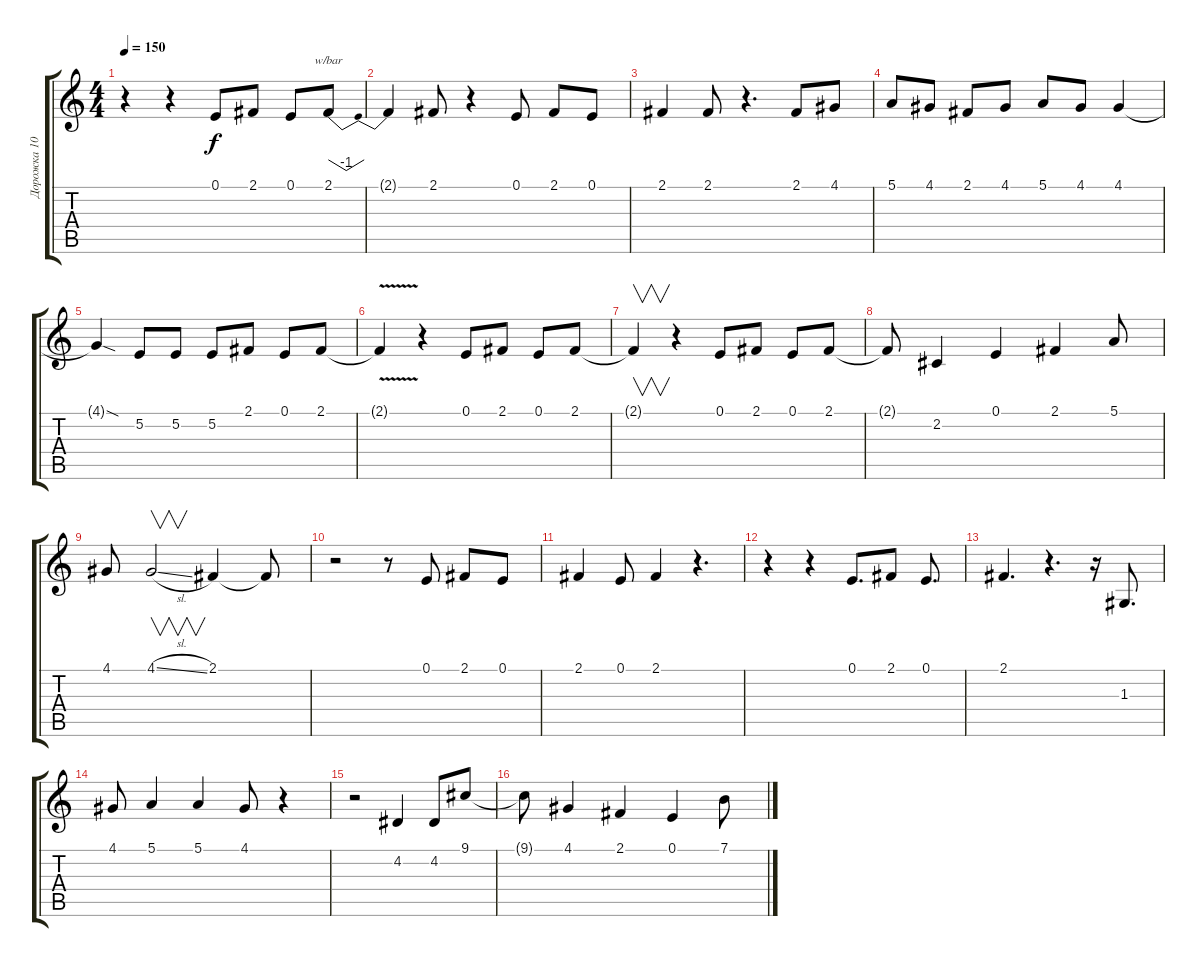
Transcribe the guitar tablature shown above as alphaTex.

\track ("Дорожка 10" "Дорожка 10") {instrument clarinet}
\staff {score tabs}
\tuning (E4 B3 G3 D3 A2 E2) {hide}
\ts (4 4)
\tempo 150
\clef g2
\ks c
r.4{dy f} r.4 0.1.8 2.1.8 0.1.8 2.1.8{tbe (dip default 0 0 30 -4 60 0)} |
2.1{t}.4 2.1.8 r.4 0.1.8 2.1.8 0.1.8 |
2.1.4 2.1.8 r.4{d} 2.1.8 4.1.8 |
5.1.8 4.1.8 2.1.8 4.1.8 5.1.8 4.1.8 4.1.4 |
4.1{sod t}.4 5.2.8 5.2.8 5.2.8 2.1.8 0.1.8 2.1.8 |
2.1{v t}.4 r.4 0.1.8 2.1.8 0.1.8 2.1.8 |
2.1{t}.4{v} r.4 0.1.8 2.1.8 0.1.8 2.1.8 |
2.1{t}.8 2.2.4 0.1.4 2.1.4 5.1.8 |
4.1.8 4.1{sl}.2{v} 2.1.4 2.1{t}.8 |
r.2 r.8 0.1.8 2.1.8 0.1.8 |
2.1.4 0.1.8 2.1.4 r.4{d} |
r.4 r.4 0.1.8{d} 2.1.8 0.1.8{d} |
2.1.4{d} r.4{d} r.16 1.3.8{d} |
4.1.8 5.1.4 5.1.4 4.1.8 r.4 |
r.2 4.2.4 4.2.8 9.1.8 |
9.1{t}.8 4.1.4 2.1.4 0.1.4 7.1.8
